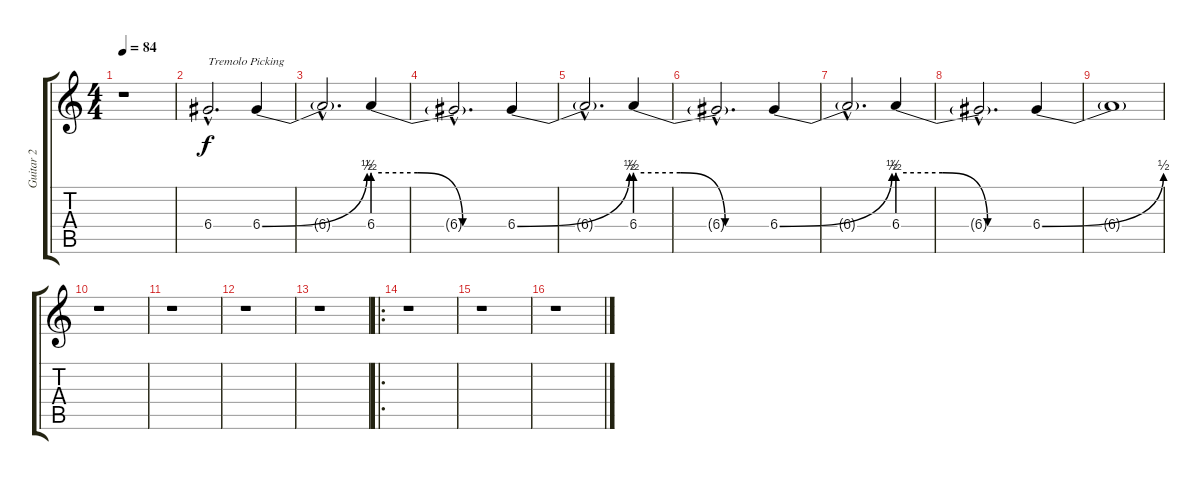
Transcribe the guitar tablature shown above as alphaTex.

\track ("Guitar 2" "Guitar 2") {instrument distortionguitar}
\staff {score tabs}
\tuning (E4 B3 G3 D3 A2 D2) {hide}
\ts (4 4)
\tempo 84
\clef g2
\ks c
r.1{dy f instrument distortionguitar} |
6.4{hac}.2{d txt "Tremolo Picking"} 6.4{be (bend 0 0 60 2)}.4 |
6.4{hac t}.2{d} 6.4{be (custom 0 2 20 2 40 0 60 0)}.4 |
6.4{hac t}.2{d} 6.4{be (bend 0 0 60 2)}.4 |
6.4{hac t}.2{d} 6.4{be (custom 0 2 20 2 40 0 60 0)}.4 |
6.4{hac t}.2{d} 6.4{be (bend 0 0 60 2)}.4 |
6.4{hac t}.2{d} 6.4{be (custom 0 2 20 2 40 0 60 0)}.4 |
6.4{hac t}.2{d} 6.4{be (bend 0 0 60 2)}.4 |
6.4{t}.1 |
r.1 |
r.1 |
r.1 |
r.1 |
\ro
r.1 |
r.1 |
r.1
